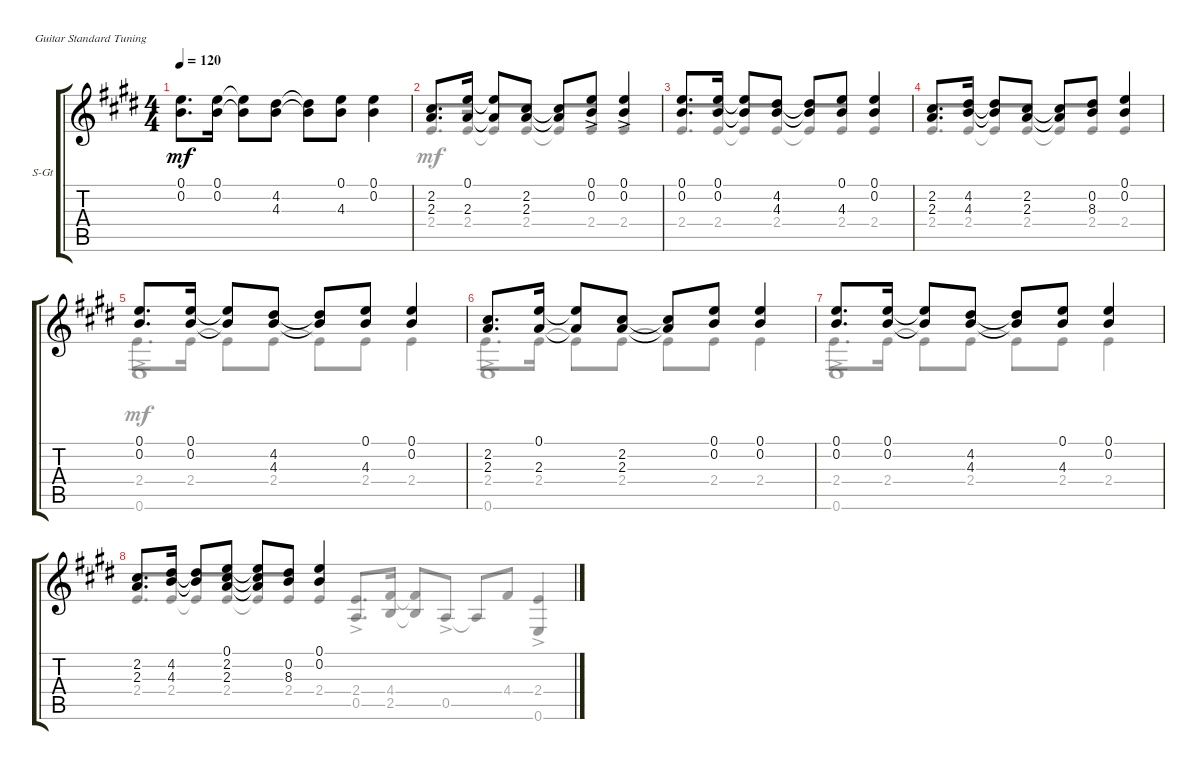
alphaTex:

\defaultSystemsLayout 4
\bracketExtendMode groupsimilarinstruments
\firstSystemTrackNameOrientation horizontal
\otherSystemsTrackNameOrientation horizontal
\track ("Steel Guitar" "S-Gt") {instrument acousticguitarsteel}
\staff {score tabs}
\tuning (E4 B3 G3 D3 A2 E2)
\voice
\ts (4 4)
\tempo 120
\clef g2
\scale
1.10845
\ks e
(0.1 0.2).8{d dy mf instrument acousticguitarsteel} (0.1 0.2).16 (0.1{t} 0.2{t}).8 (4.2 4.3).8 (4.2{t} 4.3{t}).8 (0.1 4.3).8 (0.1 0.2).4 |
\scale
0.891551 (2.2 2.3).8{d} (2.3 0.1).16 (0.1{t} 2.3{t}).8 (2.3 2.2).8 (2.2{t} 2.3{t}).8 (0.1 0.2{ac}).8 (0.1 0.2{ac}).4 |
\scale
1.07818 (0.1 0.2).8{d} (0.1 0.2).16 (0.1{t} 0.2{t}).8 (4.2 4.3).8 (4.2{t} 4.3{t}).8 (0.1 4.3).8 (0.1 0.2).4 |
\scale
0.921816 (2.2 2.3).8{d} (4.2 4.3).16 (4.2{t} 4.3{t}).8 (2.3 2.2).8 (2.2{t} 2.3{t}).8 (0.2 8.3).8 (0.1 0.2).4 |
\scale
1.07818 (0.1 0.2).8{d} (0.1 0.2).16 (0.1{t} 0.2{t}).8 (4.2 4.3).8 (4.2{t} 4.3{t}).8 (0.1 4.3).8 (0.1 0.2).4 |
\scale
0.921816 (2.2 2.3).8{d} (2.3 0.1).16 (0.1{t} 2.3{t}).8 (2.3 2.2).8 (2.2{t} 2.3{t}).8 (0.1 0.2).8 (0.1 0.2).4 |
\scale
1.07818 (0.1 0.2).8{d} (0.1 0.2).16 (0.1{t} 0.2{t}).8 (4.2 4.3).8 (4.2{t} 4.3{t}).8 (0.1 4.3).8 (0.1 0.2).4 |
\scale
0.921816 (2.2 2.3).8{d} (4.2 4.3).16 (4.2{t} 4.3{t}).8 (2.3 2.2 0.1).8 (2.2{t} 2.3{t} 0.1{t}).8 (0.2 8.3).8 (0.1 0.2).4
\voice
\clef g2
\ottava regular
\simile none
\scale
1.10845
\ks e
|
\scale
0.891551 |
\scale
1.07818 |
\scale
0.921816 |
\scale
1.07818 |
\scale
0.921816 |
\scale
1.07818 |
\scale
0.921816
\voice
\clef g2
\ottava regular
\simile none
\scale
1.10845
\ks e
2.4.8{d dy mf beam invert} 2.4.16 2.4{t}.8{beam invert} 2.4.8 2.4{t}.8{beam invert} 2.4.8 2.4.4{beam invert} |
\scale
0.891551 2.4.8{d beam invert} 2.4.16 2.4{t}.8{beam invert} 2.4.8 2.4{t}.8{beam invert} 2.4.8 2.4.4{beam invert} |
\scale
1.07818 2.4.8{d beam invert} 2.4.16 2.4{t}.8{beam invert} 2.4.8 2.4{t}.8{beam invert} 2.4.8 2.4.4{beam invert} |
\scale
0.921816 2.4.8{d beam invert} 2.4.16 2.4{t}.8{beam invert} 2.4.8 2.4{t}.8{beam invert} 2.4.8 2.4.4{beam invert} |
\scale
1.07818 2.4.8{d} 2.4.16 2.4{t}.8 2.4.8 2.4{t}.8 2.4.8 2.4.4 |
\scale
0.921816 2.4.8{d} 2.4.16 2.4{t}.8 2.4.8 2.4{t}.8 2.4.8 2.4.4 |
\scale
1.07818 2.4.8{d} 2.4.16 2.4{t}.8 2.4.8 2.4{t}.8 2.4.8 2.4.4 |
\scale
0.921816 (2.4 0.5{ac}).8{d beam invert} (4.4 2.5).16 (4.4{t} 2.5{t}).8{beam invert} 0.5{ac}.8 0.5{t}.8{beam invert} 4.4.8 (2.4 0.6{ac}).4{beam invert}
\voice
\clef g2
\ottava regular
\simile none
\scale
1.10845
\ks e
|
\scale
0.891551 |
\scale
1.07818 |
\scale
0.921816 |
\scale
1.07818 0.6{ac}.1 |
\scale
0.921816 0.6{ac}.1 |
\scale
1.07818 0.6{ac}.1 |
\scale
0.921816
